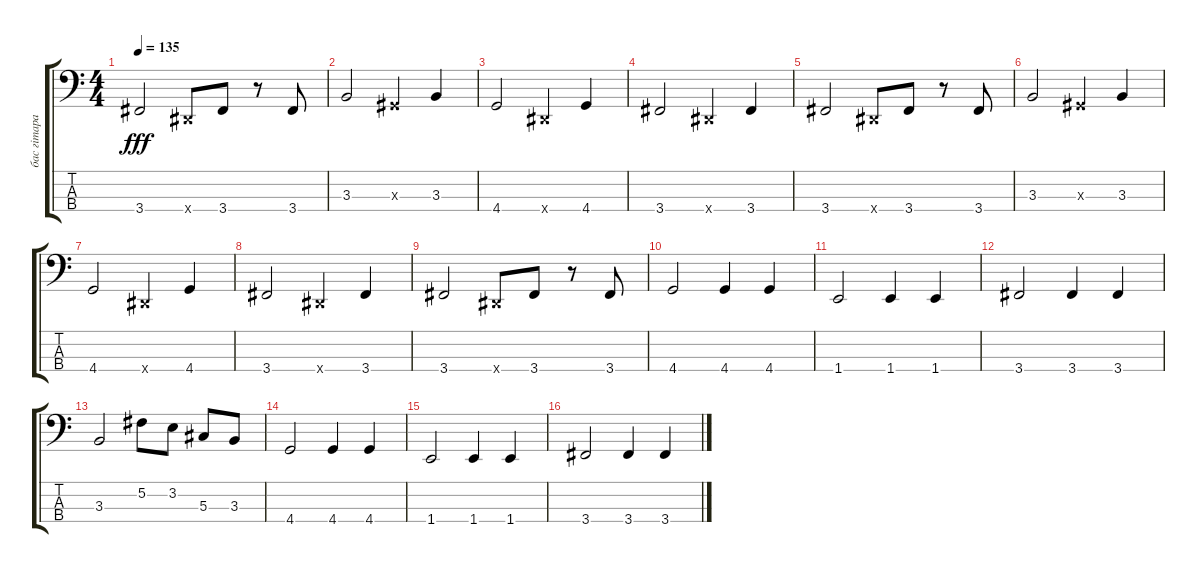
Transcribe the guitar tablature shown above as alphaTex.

\track ("бас гiтара Алесь" "бас гiтара") {instrument electricbassfinger}
\staff {score tabs}
\tuning (Gb2 Db2 Ab1 Eb1) {hide}
\ts (4 4)
\tempo 135
\clef f4
\ks c
3.4.2{dy fff} 0.4{x}.8 3.4.8 r.8 3.4.8 |
3.3.2 0.3{x}.4 3.3.4 |
4.4.2 0.4{x}.4 4.4.4 |
3.4.2 0.4{x}.4 3.4.4 |
3.4.2 0.4{x}.8 3.4.8 r.8 3.4.8 |
3.3.2 0.3{x}.4 3.3.4 |
4.4.2 0.4{x}.4 4.4.4 |
3.4.2 0.4{x}.4 3.4.4 |
3.4.2 0.4{x}.8 3.4.8 r.8 3.4.8 |
4.4.2 4.4.4 4.4.4 |
1.4.2 1.4.4 1.4.4 |
3.4.2 3.4.4 3.4.4 |
3.3.2 5.2.8 3.2.8 5.3.8 3.3.8 |
4.4.2 4.4.4 4.4.4 |
1.4.2 1.4.4 1.4.4 |
3.4.2 3.4.4 3.4.4
